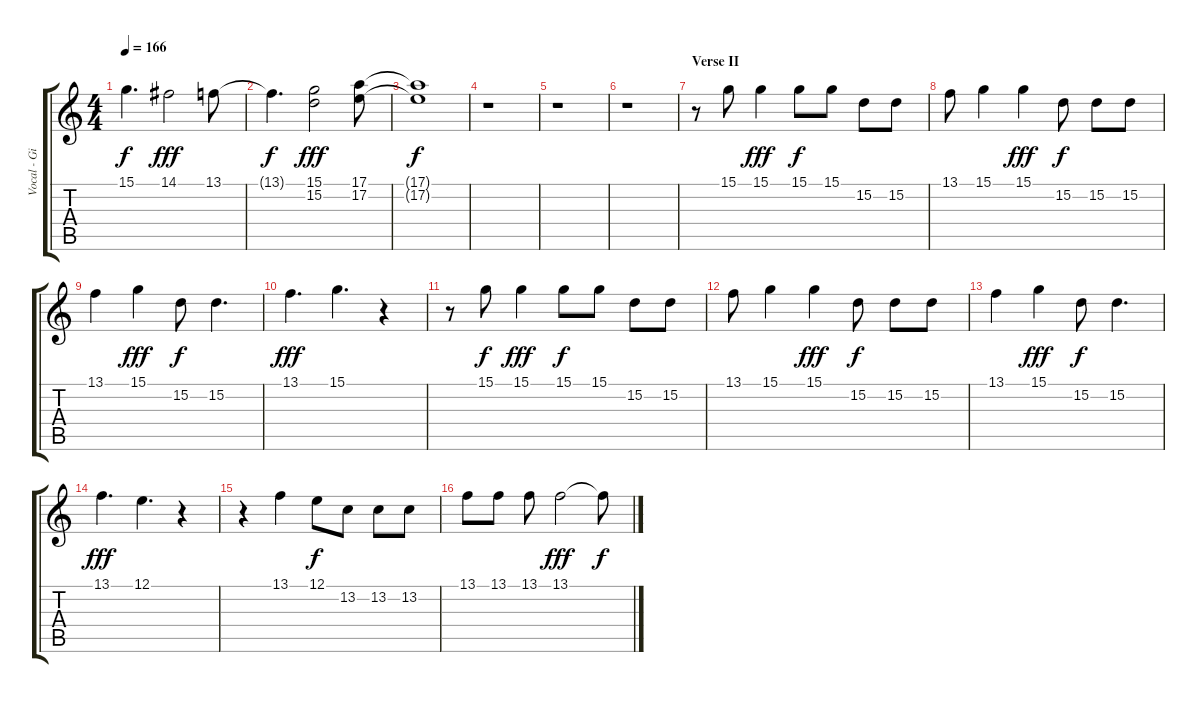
\track ("Vocal - Gillan" "Vocal - Gi") {instrument lead2sawtooth}
\staff {score tabs}
\tuning (E4 B3 G3 D3 A2 E2) {hide}
\ts (4 4)
\tempo 166
\clef g2
\ks c
15.1{t}.4{d dy f} 14.1.2{dy fff} 13.1.8 |
13.1{t}.4{d dy f} (15.1 15.2).2{dy fff} (17.1 17.2).8 |
(17.1{t} 17.2{t}).1{dy f} |
r.1 |
r.1 |
r.1 |
\section ("" "Verse II")
r.8 15.1.8 15.1.4{dy fff} 15.1.8{dy f} 15.1.8 15.2.8 15.2.8 |
13.1.8 15.1.4 15.1.4{dy fff} 15.2.8{dy f} 15.2.8 15.2.8 |
13.1.4 15.1.4{dy fff} 15.2.8{dy f} 15.2.4{d} |
13.1.4{d dy fff} 15.1.4{d} r.4 |
r.8 15.1.8{dy f} 15.1.4{dy fff} 15.1.8{dy f} 15.1.8 15.2.8 15.2.8 |
13.1.8 15.1.4 15.1.4{dy fff} 15.2.8{dy f} 15.2.8 15.2.8 |
13.1.4 15.1.4{dy fff} 15.2.8{dy f} 15.2.4{d} |
13.1.4{d dy fff} 12.1.4{d} r.4 |
r.4 13.1.4 12.1.8{dy f} 13.2.8 13.2.8 13.2.8 |
13.1.8 13.1.8 13.1.8 13.1.2{dy fff} 13.1{t}.8{dy f}
